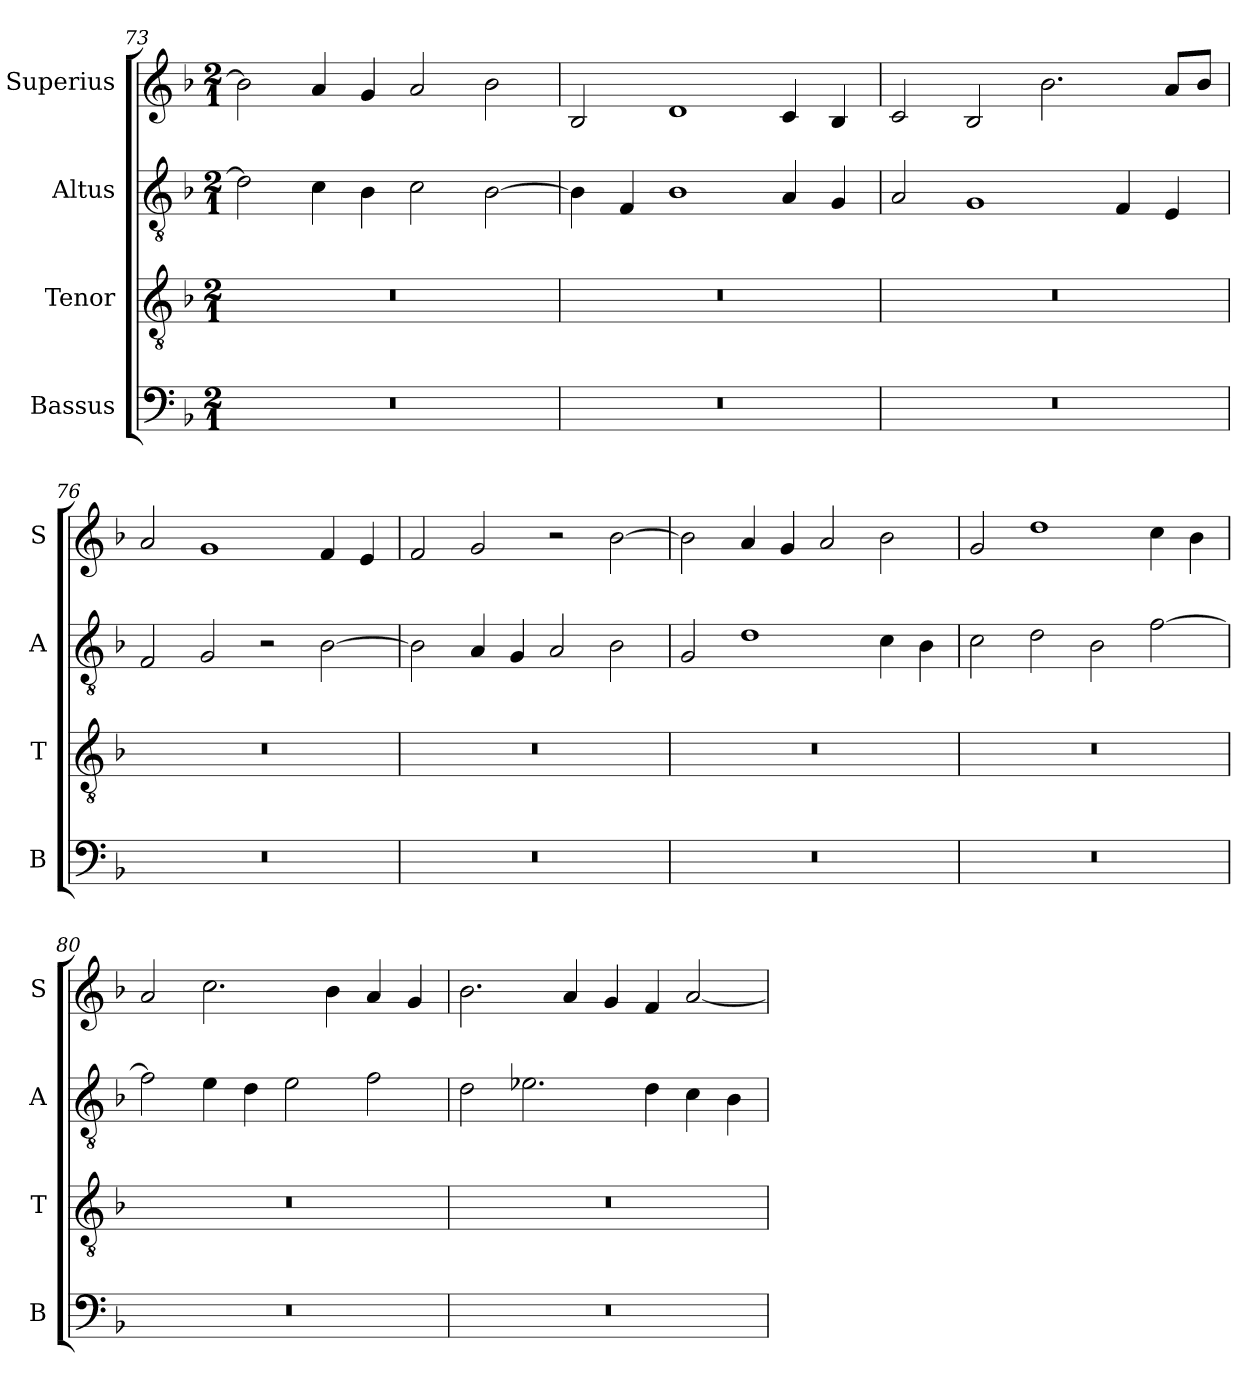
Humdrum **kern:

**kern	**kern	**kern	**kern
*part4	*part3	*part2	*part1
*staff4	*staff3	*staff2	*staff1
*I"Bassus	*I"Tenor	*I"Altus	*I"Superius
*I'B	*I'T	*I'A	*I'S
*clefF4	*clefGv2	*clefGv2	*clefG2
*k[b-]	*k[b-]	*k[b-]	*k[b-]
*M2/1	*M2/1	*M2/1	*M2/1
=73	=73	=73	=73
0r	0r	2d\]	2b-\]
.	.	4c\	4a/
.	.	4B-\	4g/
.	.	2c\	2a/
.	.	[2B-\	2b-\
=74	=74	=74	=74
0r	0r	4B-\]	2B-/
.	.	4F/	.
.	.	1B-	1d
.	.	4A/	4c/
.	.	4G/	4B-/
=75	=75	=75	=75
0r	0r	2A/	2c/
.	.	1G	2B-/
.	.	.	2.b-\
.	.	4F/	.
.	.	4E/	8a/L
.	.	.	8b-/J
=76	=76	=76	=76
0r	0r	2F/	2a/
.	.	2G/	1g
.	.	2r	.
.	.	[2B-\	4f/
.	.	.	4e/
=77	=77	=77	=77
0r	0r	2B-\]	2f/
.	.	4A/	2g/
.	.	4G/	.
.	.	2A/	2r
.	.	2B-\	[2b-\
=78	=78	=78	=78
0r	0r	2G/	2b-\]
.	.	1d	4a/
.	.	.	4g/
.	.	.	2a/
.	.	4c\	2b-\
.	.	4B-\	.
=79	=79	=79	=79
0r	0r	2c\	2g/
.	.	2d\	1dd
.	.	2B-\	.
.	.	[2f\	4cc\
.	.	.	4b-\
=80	=80	=80	=80
0r	0r	2f\]	2a/
.	.	4e\	2.cc\
.	.	4d\	.
.	.	2e\	.
.	.	.	4b-\
.	.	2f\	4a/
.	.	.	4g/
=81	=81	=81	=81
0r	0r	2d\	2.b-\
.	.	2.e-X\	.
.	.	.	4a/
.	.	.	4g/
.	.	4d\	4f/
.	.	4c\	[2a/
.	.	4B-\	.
=	=	=	=
*-	*-	*-	*-
